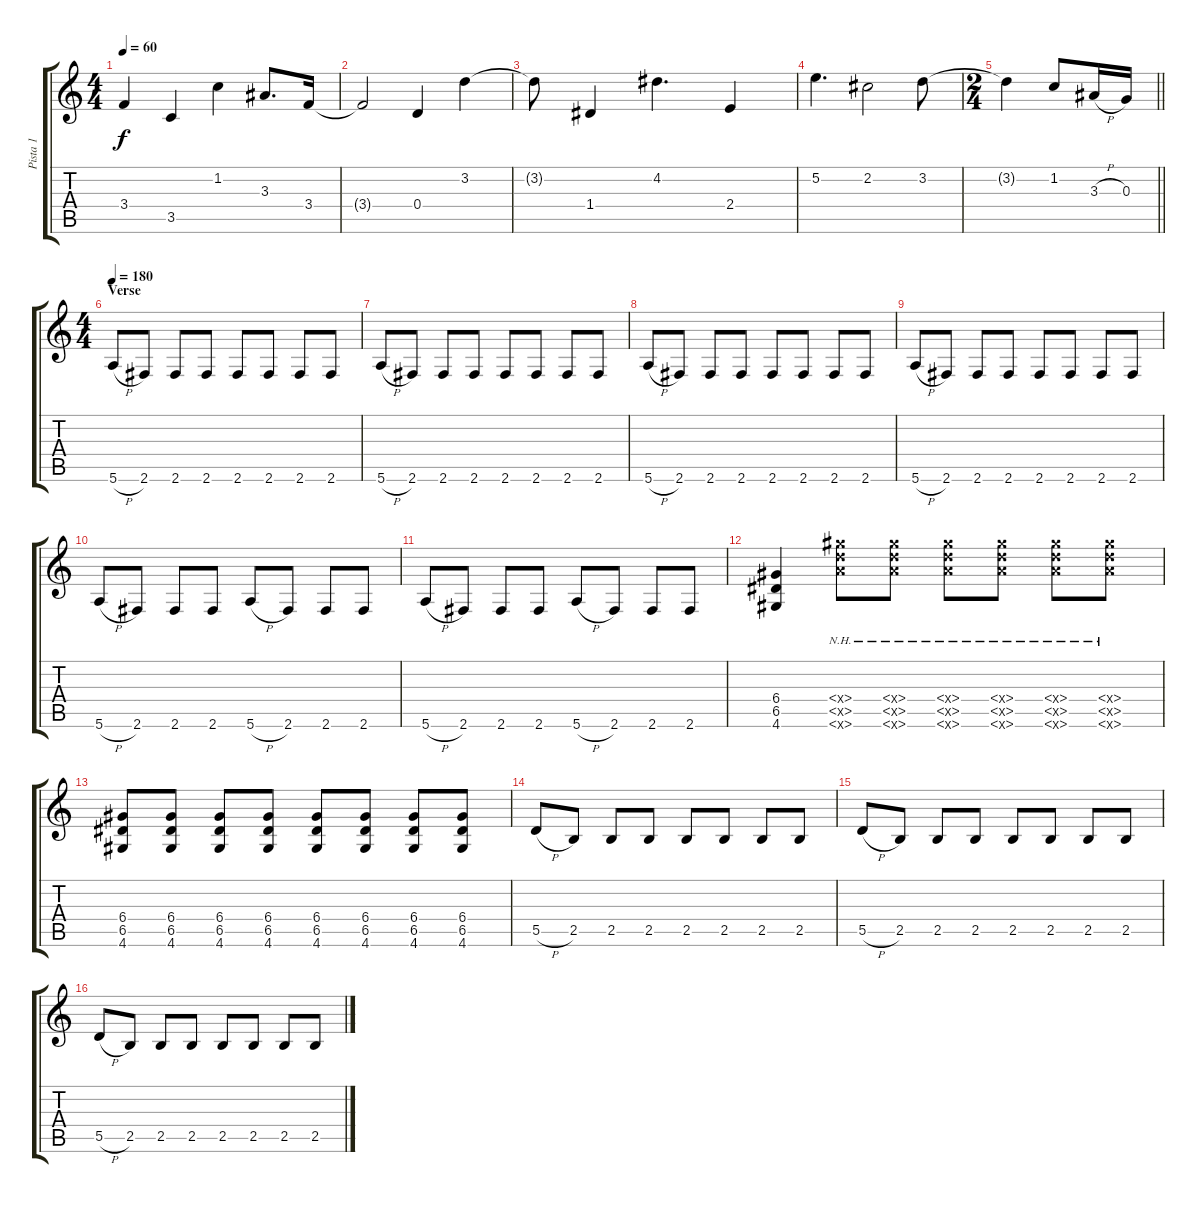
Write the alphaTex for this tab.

\track ("Pista 1" "Pista 1") {instrument distortionguitar}
\staff {score tabs}
\tuning (E4 B3 G3 D3 A2 E2) {hide}
\ts (4 4)
\tempo 60
\clef g2
\ks c
3.4{t}.4{dy f} 3.5.4 1.2.4 3.3.8{d} 3.4.16 |
3.4{t}.2 0.4.4 3.2.4 |
3.2{t}.8 1.4.4 4.2.4{d} 2.4.4 |
5.2.4{d} 2.2.2 3.2.8 |
\ts (2 4)
\barLineRight lightlight
3.2{t}.4 1.2.8 3.3{h}.16 0.3.16 |
\ts (4 4)
\section ("" "Verse")
\tempo 180
5.6{h}.8 2.6.8 2.6.8 2.6.8 2.6.8 2.6.8 2.6.8 2.6.8 |
5.6{h}.8 2.6.8 2.6.8 2.6.8 2.6.8 2.6.8 2.6.8 2.6.8 |
5.6{h}.8 2.6.8 2.6.8 2.6.8 2.6.8 2.6.8 2.6.8 2.6.8 |
5.6{h}.8 2.6.8 2.6.8 2.6.8 2.6.8 2.6.8 2.6.8 2.6.8 |
5.6{h}.8 2.6.8 2.6.8 2.6.8 5.6{h}.8 2.6.8 2.6.8 2.6.8 |
5.6{h}.8 2.6.8 2.6.8 2.6.8 5.6{h}.8 2.6.8 2.6.8 2.6.8 |
(6.4 6.5 4.6).4 (6.4{nh x} 6.5{nh x} 4.6{nh x}).8 (6.4{nh x} 6.5{nh x} 4.6{nh x}).8 (6.4{nh x} 6.5{nh x} 4.6{nh x}).8 (6.4{nh x} 6.5{nh x} 4.6{nh x}).8 (6.4{nh x} 6.5{nh x} 4.6{nh x}).8 (6.4{nh x} 6.5{nh x} 4.6{nh x}).8 |
(6.4 6.5 4.6).8 (6.4 6.5 4.6).8 (6.4 6.5 4.6).8 (6.4 6.5 4.6).8 (6.4 6.5 4.6).8 (6.4 6.5 4.6).8 (6.4 6.5 4.6).8 (6.4 6.5 4.6).8 |
5.5{h}.8 2.5.8 2.5.8 2.5.8 2.5.8 2.5.8 2.5.8 2.5.8 |
5.5{h}.8 2.5.8 2.5.8 2.5.8 2.5.8 2.5.8 2.5.8 2.5.8 |
5.5{h}.8 2.5.8 2.5.8 2.5.8 2.5.8 2.5.8 2.5.8 2.5.8
